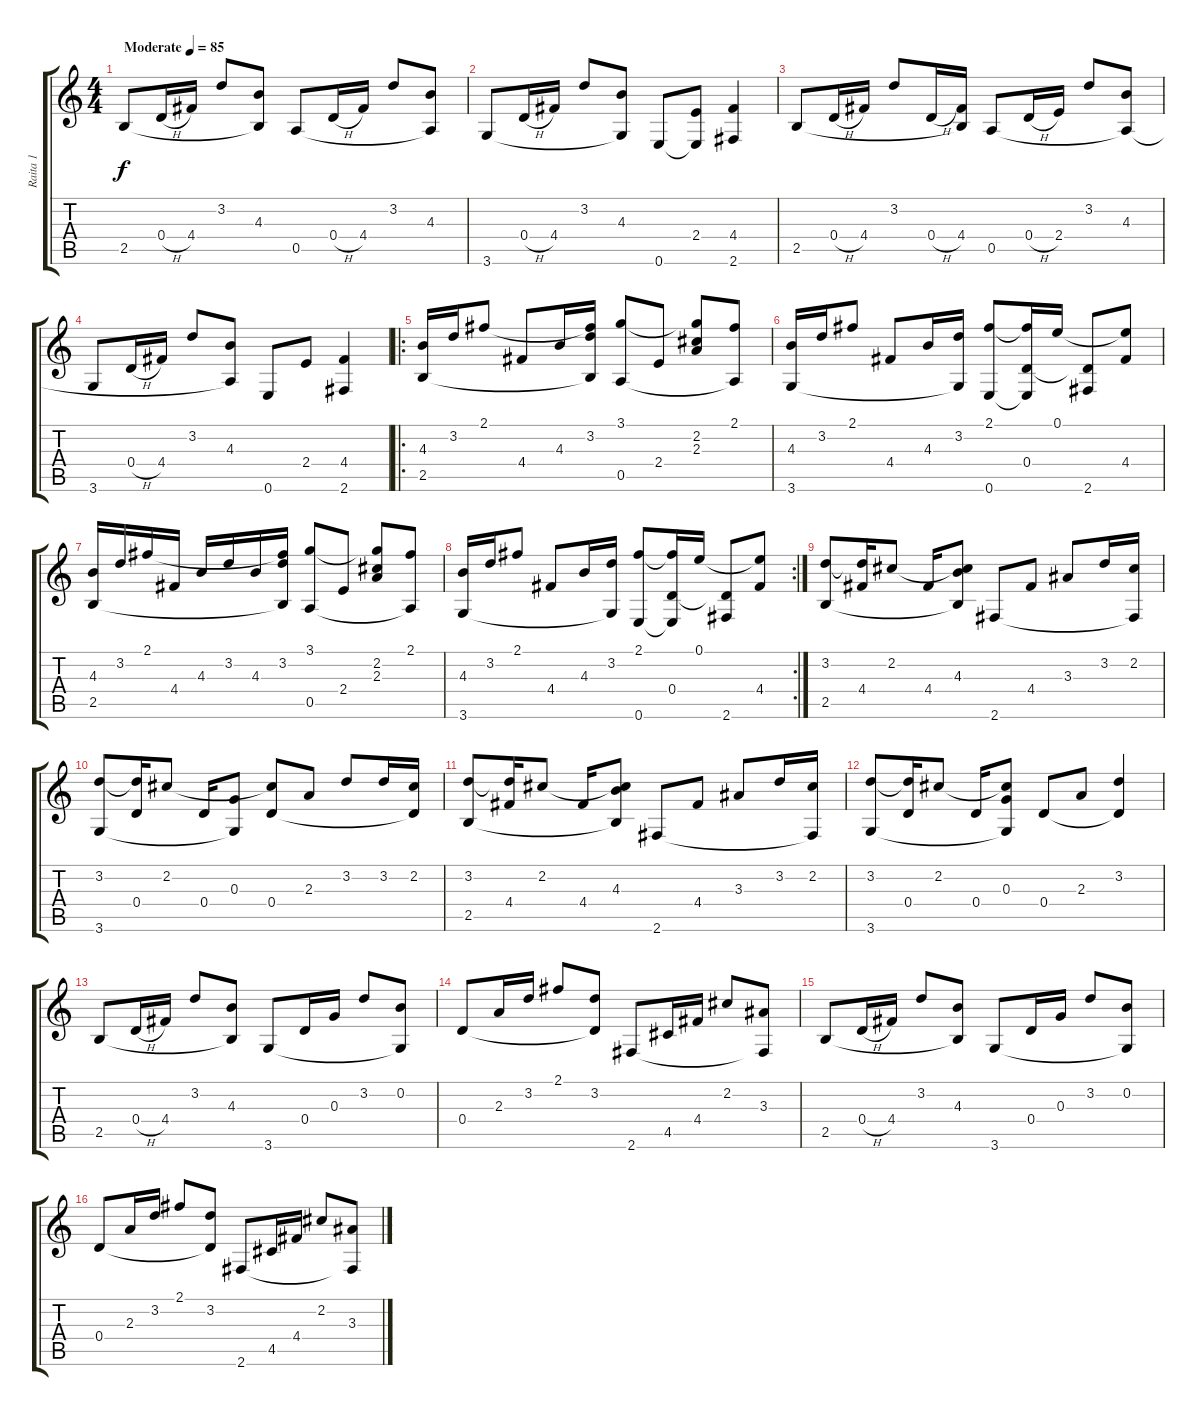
\track ("Raita 1" "Raita 1") {instrument acousticguitarsteel}
\staff {score tabs}
\tuning (E4 B3 G3 D3 A2 E2) {hide}
\ts (4 4)
\tempo (85 "Moderate")
\clef g2
\ks c
2.5.8{dy f instrument acousticguitarsteel} 0.4{h}.16 4.4.16 3.2.8 (4.3 2.5{t}).8 0.5.8 0.4{h}.16 4.4.16 3.2.8 (4.3 0.5{t}).8 |
3.6.8 0.4{h}.16 4.4.16 3.2.8 (4.3 3.6{t}).8 0.6.8 (2.4 0.6{t}).8 (4.4 2.6).4 |
2.5.8 0.4{h}.16 4.4.16 3.2.8 0.4{h}.16 (4.4 2.5{t}).16 0.5.8 0.4{h}.16 2.4.16 3.2.8 (4.3 0.5{t}).8 |
3.6.8 0.4{h}.16 4.4.16 3.2.8 (4.3 0.5{t}).8 0.6.8 2.4.8 (4.4 2.6).4 |
\ro
(4.3 2.5).16 3.2.16 2.1.8 4.4.8 4.3.16 (2.1{t} 3.2 2.5{t}).16 (3.1 0.5).8 2.4.8 (3.1{t} 2.2 2.3).8 (2.1 0.5{t}).8 |
(4.3 3.6).16 3.2.16 2.1.8 4.4.8 4.3.16 (3.2 3.6{t}).16 (2.1 0.6).8 (2.1{t} 0.4 0.6{t}).16 0.1.16 (0.4{t} 2.6).8 (0.1{t} 4.4).8 |
(4.3 2.5).16 3.2.16 2.1.16 4.4.16 4.3.16 3.2.16 4.3.16 (2.1{t} 3.2 2.5{t}).16 (3.1 0.5).8 2.4.8 (3.1{t} 2.2 2.3).8 (2.1 0.5{t}).8 |
\rc 2
(4.3 3.6).16 3.2.16 2.1.8 4.4.8 4.3.16 (3.2 3.6{t}).16 (2.1 0.6).8 (2.1{t} 0.4 0.6{t}).16 0.1.16 (0.4{t} 2.6).8 (0.1{t} 4.4).8 |
(3.2 2.5).8 (3.2{t} 4.4).16 2.2.8 4.4.16 (2.2{t} 4.3 2.5{t}).8 2.6.8 4.4.8 3.3.8 3.2.16 (2.2 2.6{t}).16 |
(3.2 3.6).8 (3.2{t} 0.4).16 2.2.8 0.4.16 (0.3 3.6{t}).8 (2.2{t} 0.4).8 2.3.8 3.2.8 3.2.16 (2.2 0.4{t}).16 |
(3.2 2.5).8 (3.2{t} 4.4).16 2.2.8 4.4.16 (2.2{t} 4.3 2.5{t}).8 2.6.8 4.4.8 3.3.8 3.2.16 (2.2 2.6{t}).16 |
(3.2 3.6).8 (3.2{t} 0.4).16 2.2.8 0.4.16 (2.2{t} 0.3 3.6{t}).8 0.4.8 2.3.8 (3.2 0.4{t}).4 |
2.5.8 0.4{h}.16 4.4.16 3.2.8 (4.3 2.5{t}).8 3.6.8 0.4.16 0.3.16 3.2.8 (0.2 3.6{t}).8 |
0.4.8 2.3.16 3.2.16 2.1.8 (3.2 0.4{t}).8 2.6.8 4.5.16 4.4.16 2.2.8 (3.3 2.6{t}).8 |
2.5.8 0.4{h}.16 4.4.16 3.2.8 (4.3 2.5{t}).8 3.6.8 0.4.16 0.3.16 3.2.8 (0.2 3.6{t}).8 |
0.4.8 2.3.16 3.2.16 2.1.8 (3.2 0.4{t}).8 2.6.8 4.5.16 4.4.16 2.2.8 (3.3 2.6{t}).8
